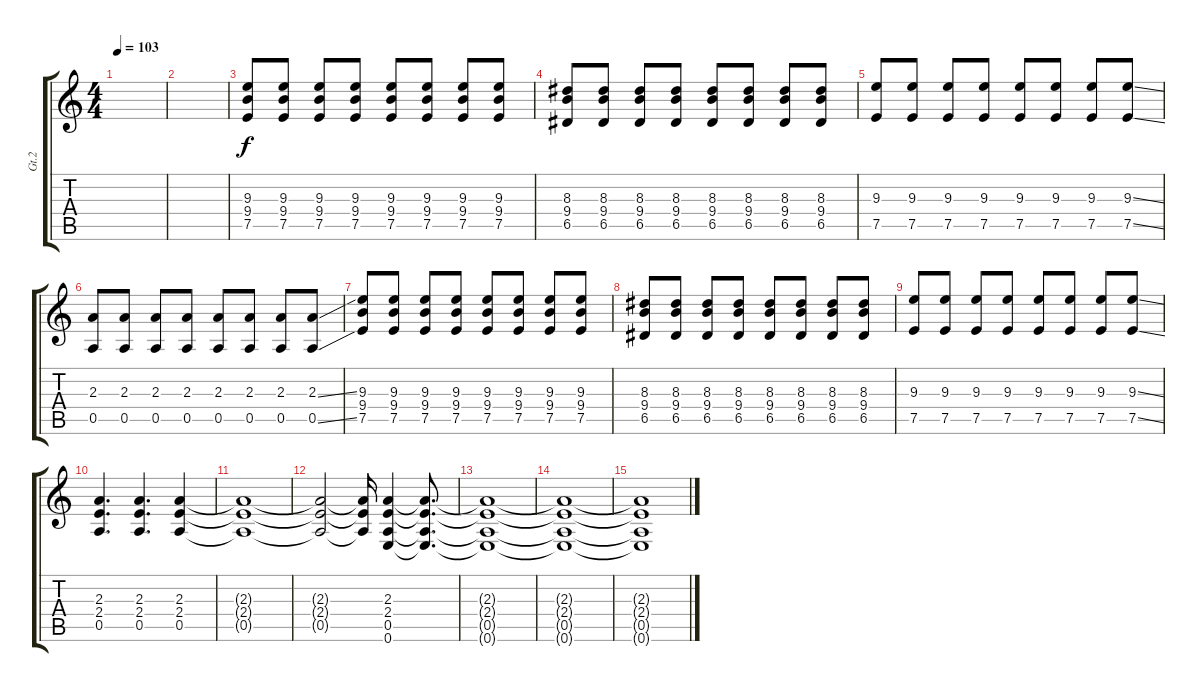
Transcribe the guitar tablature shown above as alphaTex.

\track ("Gt.2" "Gt.2") {instrument distortionguitar}
\staff {score tabs}
\tuning (E4 B3 G3 D3 A2 E2) {hide}
\ts (4 4)
\tempo 103
\clef g2
\ks c
|
|
(9.3 9.4 7.5).8 (9.3 9.4 7.5).8 (9.3 9.4 7.5).8 (9.3 9.4 7.5).8 (9.3 9.4 7.5).8 (9.3 9.4 7.5).8 (9.3 9.4 7.5).8 (9.3 9.4 7.5).8 |
(8.3 9.4 6.5).8 (8.3 9.4 6.5).8 (8.3 9.4 6.5).8 (8.3 9.4 6.5).8 (8.3 9.4 6.5).8 (8.3 9.4 6.5).8 (8.3 9.4 6.5).8 (8.3 9.4 6.5).8 |
(9.3 7.5).8 (9.3 7.5).8 (9.3 7.5).8 (9.3 7.5).8 (9.3 7.5).8 (9.3 7.5).8 (9.3 7.5).8 (9.3{ss} 7.5{ss}).8 |
(2.3 0.5).8 (2.3 0.5).8 (2.3 0.5).8 (2.3 0.5).8 (2.3 0.5).8 (2.3 0.5).8 (2.3 0.5).8 (2.3{ss} 0.5{ss}).8 |
(9.3 9.4 7.5).8 (9.3 9.4 7.5).8 (9.3 9.4 7.5).8 (9.3 9.4 7.5).8 (9.3 9.4 7.5).8 (9.3 9.4 7.5).8 (9.3 9.4 7.5).8 (9.3 9.4 7.5).8 |
(8.3 9.4 6.5).8 (8.3 9.4 6.5).8 (8.3 9.4 6.5).8 (8.3 9.4 6.5).8 (8.3 9.4 6.5).8 (8.3 9.4 6.5).8 (8.3 9.4 6.5).8 (8.3 9.4 6.5).8 |
(9.3 7.5).8 (9.3 7.5).8 (9.3 7.5).8 (9.3 7.5).8 (9.3 7.5).8 (9.3 7.5).8 (9.3 7.5).8 (9.3{ss} 7.5{ss}).8 |
(2.3 2.4 0.5).4{d} (2.3 2.4 0.5).4{d} (2.3 2.4 0.5).4 |
(2.3{t} 2.4{t} 0.5{t}).1 |
(2.3{t} 2.4{t} 0.5{t}).2 (2.3{t} 2.4{t} 0.5{t}).16 (2.3 2.4 0.5 0.6).4 (2.3{t} 2.4{t} 0.5{t} 0.6{t}).8{d} |
(2.3{t} 2.4{t} 0.5{t} 0.6{t}).1 |
(2.3{t} 2.4{t} 0.5{t} 0.6{t}).1 |
(2.3{t} 2.4{t} 0.5{t} 0.6{t}).1
